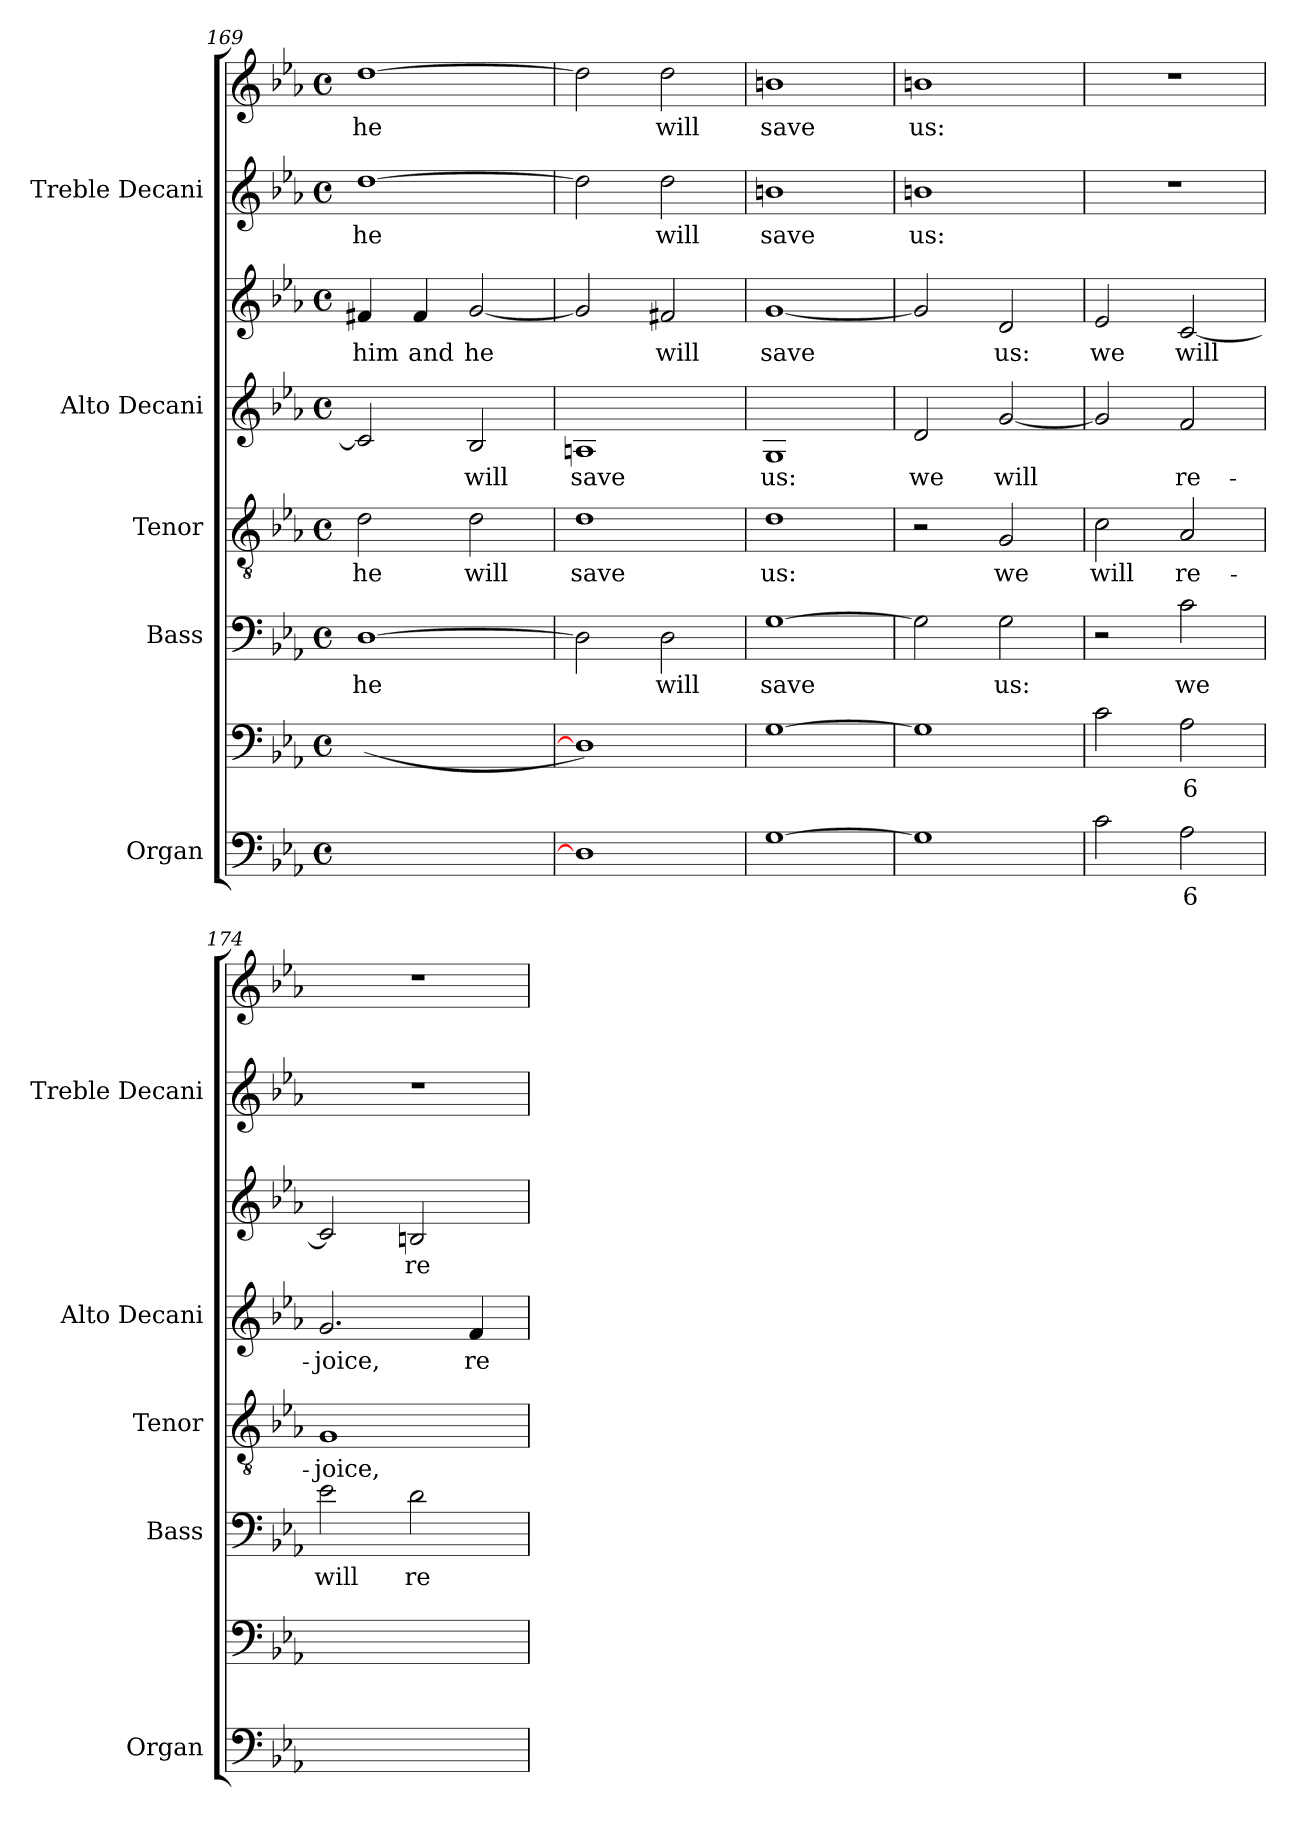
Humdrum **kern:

**kern	**text	**text	**kern	**text	**text	**kern	**text	**kern	**text	**kern	**text	**kern	**text	**kern	**text	**kern	**text
*part5	*part5	*part5	*part5	*part5	*part5	*part4	*part4	*part3	*part3	*part2	*part2	*part2	*part2	*part1	*part1	*part1	*part1
*staff8	*staff8	*staff8	*staff7	*staff7	*staff7	*staff6	*staff6	*staff5	*staff5	*staff4	*staff4	*staff3	*staff3	*staff2	*staff2	*staff1	*staff1
*I"Organ	*	*	*	*	*	*I"Bass	*	*I"Tenor	*	*I"Alto Decani	*	*	*	*I"Treble Decani	*	*	*
*I'Organ	*	*	*	*	*	*I'Bass	*	*I'Tenor	*	*I'Alto Decani	*	*	*	*I'Treble Decani	*	*	*
*clefF4	*	*	*clefF4	*	*	*clefF4	*	*clefGv2	*	*clefG2	*	*clefG2	*	*clefG2	*	*clefG2	*
*k[b-e-a-]	*	*	*k[b-e-a-]	*	*	*k[b-e-a-]	*	*k[b-e-a-]	*	*k[b-e-a-]	*	*k[b-e-a-]	*	*k[b-e-a-]	*	*k[b-e-a-]	*
*E-:	*	*	*E-:	*	*	*E-:	*	*E-:	*	*E-:	*	*E-:	*	*E-:	*	*E-:	*
*M4/4	*	*	*M4/4	*	*	*M4/4	*	*M4/4	*	*M4/4	*	*M4/4	*	*M4/4	*	*M4/4	*
*met(c)	*	*	*met(c)	*	*	*met(c)	*	*met(c)	*	*met(c)	*	*met(c)	*	*met(c)	*	*met(c)	*
=169	=169	=169	=169	=169	=169	=169	=169	=169	=169	=169	=169	=169	=169	=169	=169	=169	=169
!	!LO:LY:b	!	!	!LO:LY:b	!	!	!LO:LY:b	!	!LO:LY:b	!	!	!	!LO:LY:b	!	!LO:LY:b	!	!LO:LY:b
[2Dyy	7	.	(>[2Dyy	7	.	[1D	he	2d\	he	2c]	.	4f#X	him	[1dd\	he	[1dd\	he
!	!	!	!	!	!	!	!	!	!	!	!	!	!LO:LY:b	!	!	!	!
.	.	.	.	.	.	.	.	.	.	.	.	4f#	and	.	.	.	.
!	!LO:LY:b	!	!	!LO:LY:b	!	!	!	!	!LO:LY:b	!	!LO:LY:b	!	!LO:LY:b	!	!	!	!
2Dyy_	6	.	2Dyy_	6	.	.	.	2d\	will	2B-	will	[2g	he	.	.	.	.
=170	=170	=170	=170	=170	=170	=170	=170	=170	=170	=170	=170	=170	=170	=170	=170	=170	=170
!	!	!	!	!	!	!	!	!	!LO:LY:b	!	!LO:LY:b	!	!	!	!	!	!
1D]	.	.	1D])	.	.	2D]	.	1d	save	1An	save	2g]	.	2dd\]	.	2dd\]	.
!	!	!	!	!	!	!	!LO:LY:b	!	!	!	!	!	!LO:LY:b	!	!LO:LY:b	!	!LO:LY:b
.	.	.	.	.	.	2D	will	.	.	.	.	2f#X	will	2dd\	will	2dd\	will
=171	=171	=171	=171	=171	=171	=171	=171	=171	=171	=171	=171	=171	=171	=171	=171	=171	=171
!	!	!	!	!	!	!	!LO:LY:b	!	!LO:LY:b	!	!LO:LY:b	!	!LO:LY:b	!	!LO:LY:b	!	!LO:LY:b
[1G	.	.	[1G	.	.	[1G	save	1d	us:	1G	us:	[1g	save	1bn	save	1bn	save
=172	=172	=172	=172	=172	=172	=172	=172	=172	=172	=172	=172	=172	=172	=172	=172	=172	=172
!	!	!	!	!	!	!	!	!	!	!	!LO:LY:b	!	!	!	!LO:LY:b	!	!LO:LY:b
1G]	.	.	1G]	.	.	2G]	.	2r	.	2d	we	2g]	.	1bn	us:	1bn	us:
!	!	!	!	!	!	!	!LO:LY:b	!	!LO:LY:b	!	!LO:LY:b	!	!LO:LY:b	!	!	!	!
.	.	.	.	.	.	2G	us:	2G	we	[2g	will	2d	us:	.	.	.	.
=173	=173	=173	=173	=173	=173	=173	=173	=173	=173	=173	=173	=173	=173	=173	=173	=173	=173
!	!	!	!	!	!	!	!	!	!LO:LY:b	!	!	!	!LO:LY:b	!	!	!	!
2c	.	.	2c	.	.	2r	.	2c	will	2g]	.	2e-	we	1r	.	1r	.
!	!LO:LY:b	!	!	!LO:LY:b	!	!	!LO:LY:b	!	!LO:LY:b	!	!LO:LY:b	!	!LO:LY:b	!	!	!	!
2A-	6	.	2A-	6	.	2c	we	2A-	re-	2f	re-	[2c	will	.	.	.	.
=174	=174	=174	=174	=174	=174	=174	=174	=174	=174	=174	=174	=174	=174	=174	=174	=174	=174
!	!LO:LY:b	!LO:LY:b	!	!LO:LY:b	!LO:LY:b	!	!LO:LY:b	!	!LO:LY:b	!	!LO:LY:b	!	!	!	!	!	!
[2Gyy	6	4	[2Gyy	6	4	2e-	will	1G	-joice,	2.g	-joice,	2c]	.	1r	.	1r	.
!	!LO:LY:b	!LO:LY:b	!	!LO:LY:b	!LO:LY:b	!	!LO:LY:b	!	!	!	!	!	!LO:LY:b	!	!	!	!
2Gyy]	5	3	2Gyy]	5	3	2d	re-	.	.	.	.	2Bn	-re-	.	.	.	.
!	!	!	!	!	!	!	!	!	!	!	!LO:LY:b	!	!	!	!	!	!
.	.	.	.	.	.	.	.	.	.	4f	re-	.	.	.	.	.	.
=	=	=	=	=	=	=	=	=	=	=	=	=	=	=	=	=	=
*-	*-	*-	*-	*-	*-	*-	*-	*-	*-	*-	*-	*-	*-	*-	*-	*-	*-
